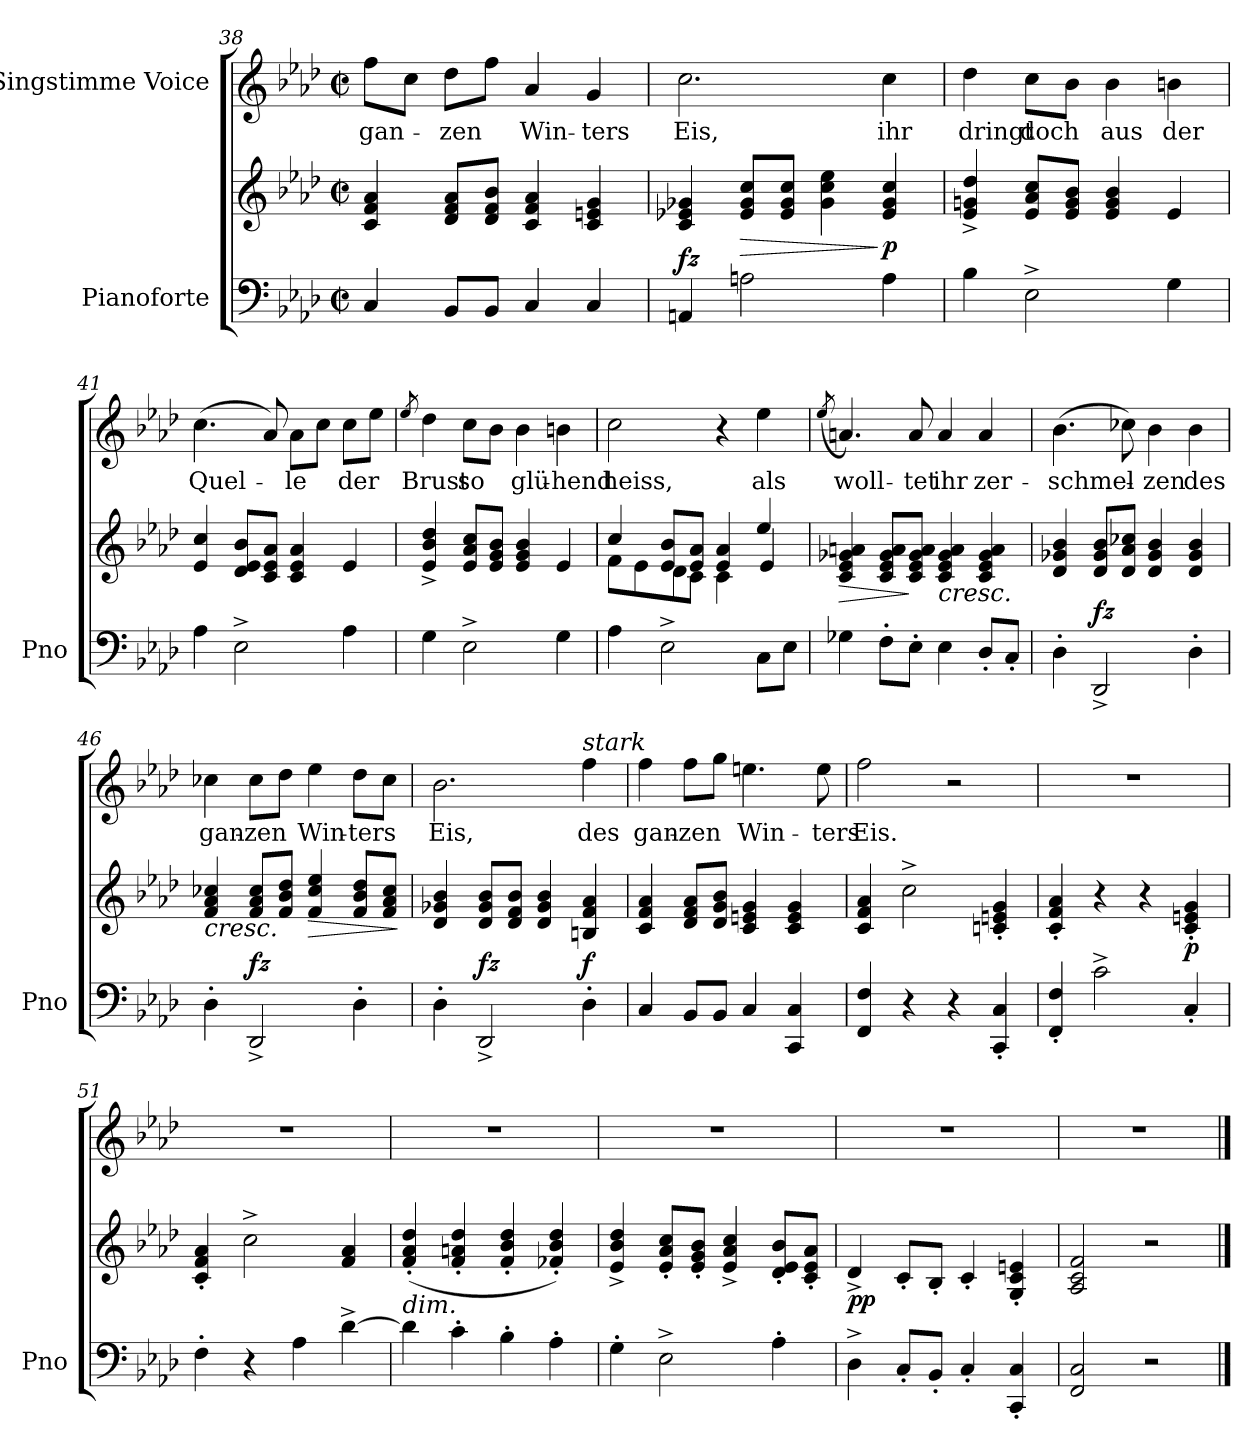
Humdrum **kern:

**kern	**kern	**dynam	**kern	**text
*part2	*part2	*part2	*part1	*part1
*staff3	*staff2	*staff2/3	*staff1	*staff1
*I"Pianoforte	*	*	*I"Singstimme Voice	*
*I'Pno	*	*	*	*
!!LO:LB:g=z
*clefF4	*clefG2	*	*clefG2	*
*k[b-e-a-d-]	*k[b-e-a-d-]	*	*k[b-e-a-d-]	*
*M2/2	*M2/2	*	*M2/2	*
*met(c|)	*met(c|)	*	*met(c|)	*
=38	=38	=38	=38	=38
!	!	!	!	!LO:LY:b
4C/	4c/ 4f/ 4a-/	.	8ff\L	gan-
.	.	.	8cc\J	.
!	!	!	!	!LO:LY:b
8BB-/L	8d-/ 8f/ 8a-/L	.	8dd-\L	-zen
8BB-/J	8d-/ 8f/ 8b-/J	.	8ff\J	.
!	!	!	!	!LO:LY:b
4C/	4c/ 4f/ 4a-/	.	4a-/	Win-
!	!	!	!	!LO:LY:b
4C/	4c/ 4en/ 4g/	.	4g/	-ters
=39	=39	=39	=39	=39
!	!	!LO:DY:a=2	!	!LO:LY:b
4AAn/	4c/ 4e-X/ 4g-X/	fz	2.cc\	Eis,
!	!	!LO:HP:b	!	!
2An\	8e-/ 8g-/ 8cc/L	>	.	.
.	8e-/ 8g-/ 8cc/J	.	.	.
.	4g-\ 4cc\ 4ee-\	.	.	.
!	!	!LO:DY:n=1:b	!	!LO:LY:b
4A\	4e-/ 4g-/ 4cc/	] p	4cc\	ihr
=40	=40	=40	=40	=40
!	!	!	!	!LO:LY:b
4B-\	4e-/^ 4gn/^ 4dd-/^	.	4dd-\	dringt
!	!	!	!	!LO:LY:b
2E-^\	8e-/ 8a-/ 8cc/L	.	8cc\L	doch
.	8e-/ 8g/ 8b-/J	.	8b-\J	.
!	!	!	!	!LO:LY:b
.	4e-/ 4g/ 4b-/	.	4b-\	aus
!	!	!	!	!LO:LY:b
4G\	4e-/	.	4bn\	der
=41	=41	=41	=41	=41
!	!	!	!	!LO:LY:b
4A-\	4e-/ 4cc/	.	(4.cc\	Quel-
2E-^\	8d-/ 8e-/ 8b-/L	.	.	.
.	8c/ 8e-/ 8a-/J	.	8a-/)	.
!	!	!	!	!LO:LY:b
.	4c/ 4e-/ 4a-/	.	8a-\L	-le
.	.	.	8cc\J	.
!	!	!	!	!LO:LY:b
4A-\	4e-/	.	8cc\L	der
.	.	.	8ee-\J	.
=42	=42	=42	=42	=42
.	.	.	8qee-/	.
!	!	!	!	!LO:LY:b
4G\	4e-/^ 4b-/^ 4dd-/^	.	4dd-\	Brust
!	!	!	!	!LO:LY:b
2E-^\	8e-/ 8a-/ 8cc/L	.	8cc\L	so
.	8e-/ 8g/ 8b-/J	.	8b-\J	.
!	!	!	!	!LO:LY:b
.	4e-/ 4g/ 4b-/	.	4b-\	glü-
!	!	!	!	!LO:LY:b
4G\	4e-/	.	4bn\	-hend
!!LO:LB:g=z
=43	=43	=43	=43	=43
*	*^	*	*	*
!	!	!	!	!	!LO:LY:b
4A-\	4cc/	8f\L	.	2cc\	heiss,
.	.	8e-\	.	.	.
2E-^\	8e-/ 8b-/L	8d-\	.	.	.
.	8e-/ 8a-/J	8c\J	.	.	.
.	4e-/ 4a-/	4c\	.	4r	.
!	!	!	!	!	!LO:LY:b
8C\L	4ee-/	4e-/	.	4ee-\	als
8E-\J	.	.	.	.	.
*	*v	*v	*	*	*
!!LO:PB:g=z
=44	=44	=44	=44	=44
.	.	.	(8qee-/	.
!	!	!LO:HP:b	!	!LO:LY:b
4G-X\	4c/ 4e-/ 4g-X/ 4an/	>	4.an/)	woll-
8F'\L	8c/ 8e-/ 8g-/ 8a/L	.	.	.
!	!	!	!	!LO:LY:b
8E-'\J	8c/ 8e-/ 8g-/ 8a/J	]	8a/	-tet
!	!LO:TX:b:i:t=cresc.	!	!	!
!	!	!	!	!LO:LY:b
4E-\	4c/ 4e-/ 4g-/ 4a/	.	4a/	ihr
!	!	!	!	!LO:LY:b
8D-'/L	4c/ 4e-/ 4g-/ 4a/	.	4a/	zer-
8C'/J	.	.	.	.
=45	=45	=45	=45	=45
!	!	!	!	!LO:LY:b
4D-'\	4d-/ 4g-X/ 4b-/	.	(4.b-\	-schmel-
!	!	!LO:DY:a=2	!	!
2DD-^/	8d-/ 8g-/ 8b-/L	fz	.	.
.	8d-/ 8a-/ 8cc-X/J	.	8cc-X\)	.
!	!	!	!	!LO:LY:b
.	4d-/ 4g-/ 4b-/	.	4b-\	-zen
!	!	!	!	!LO:LY:b
4D-'\	4d-/ 4g-/ 4b-/	.	4b-\	des
=46	=46	=46	=46	=46
!	!	!LO:HP:b	!	!LO:LY:b
4D-'\	4f/ 4a-/ 4cc-X/	<	4cc-X\	gan-
!	!	!LO:DY:a=2	!	!LO:LY:b
2DD-^/	8f/ 8a-/ 8cc-/L	fz	8cc-\L	-zen
.	8f/ 8b-/ 8dd-/J	.	8dd-\J	.
!	!	!LO:HP:n=1:b	!	!LO:LY:b
.	4f/ 4cc-/ 4ee-/	[ >	4ee-\	Win-
!	!	!	!	!LO:LY:b
4D-'\	8f/ 8b-/ 8dd-/L	.	8dd-\L	-ters
.	8f/ 8a-/ 8cc-/J	.	8cc-\J	.
.	.	]	.	.
=47	=47	=47	=47	=47
!	!	!	!	!LO:LY:b
4D-'\	4d-/ 4g-X/ 4b-/	.	2.b-\	Eis,
!	!	!LO:DY:a=2	!	!
2DD-^/	8d-/ 8g-/ 8b-/L	fz	.	.
.	8d-/ 8f/ 8b-/J	.	.	.
.	4d-/ 4g-/ 4b-/	.	.	.
!	!	!	!LO:TX:a:i:t=stark	!
!	!	!LO:DY:a=2	!	!LO:LY:b
4D-'\	4Bn/ 4f/ 4a-/	f	4ff\	des
=48	=48	=48	=48	=48
!	!	!	!	!LO:LY:b
4C/	4c/ 4f/ 4a-/	.	4ff\	gan-
!	!	!	!	!LO:LY:b
8BB-/L	8d-/ 8f/ 8a-/L	.	8ff\L	-zen
8BB-/J	8d-/ 8g/ 8b-/J	.	8gg\J	.
!	!	!	!	!LO:LY:b
4C/	4c/ 4en/ 4g/	.	4.een\	Win-
4CC/ 4C/	4c/ 4e/ 4g/	.	.	.
!	!	!	!	!LO:LY:b
.	.	.	8ee\	-ters
!!LO:LB:g=z
=49	=49	=49	=49	=49
!	!	!	!	!LO:LY:b
4FF/ 4F/	4c/ 4f/ 4a-/	.	2ff\	Eis.
4r	2cc^\	.	.	.
4r	.	.	2r	.
4CC/' 4C/'	4cn/' 4en/' 4g/'	.	.	.
=50	=50	=50	=50	=50
4FF/' 4F/'	4c/' 4f/' 4a-/'	.	1r	.
2c^\	4r	.	.	.
.	4r	.	.	.
!	!	!LO:DY:b	!	!
4C'/	4c/' 4en/' 4g/'	p	.	.
=51	=51	=51	=51	=51
4F'\	4c/' 4f/' 4a-/'	.	1r	.
4r	2cc^\	.	.	.
4A-\	.	.	.	.
[4d-^\	4f/ 4a-/	.	.	.
=52	=52	=52	=52	=52
!	!LO:TX:b:i:t=dim.	!	!	!
4d-\]	(4f/' 4a-/' 4dd-/'	.	1r	.
4c'\	4f/' 4an/' 4dd-/'	.	.	.
4B-'\	4f/' 4b-/' 4dd-/'	.	.	.
4A-'\	4f-X/' 4b-/' 4dd-/')	.	.	.
=53	=53	=53	=53	=53
4G'\	4e-/^ 4b-/^ 4dd-/^	.	1r	.
2E-^\	8e-/' 8a-/' 8cc/'L	.	.	.
.	8e-/' 8g/' 8b-/'J	.	.	.
.	4e-/^ 4a-/^ 4cc/^	.	.	.
4A-'\	8d-/' 8e-/' 8b-/'L	.	.	.
.	8c/' 8e-/' 8a-/'J	.	.	.
=54	=54	=54	=54	=54
!	!	!LO:DY:b	!	!
4D-^\	4d-^/	pp	1r	.
8C'/L	8c'/L	.	.	.
8BB-'/J	8B-'/J	.	.	.
4C'/	4c'/	.	.	.
4CC/' 4C/'	4G/' 4c/' 4en/'	.	.	.
=55	=55	=55	=55	=55
2FF/ 2C/	2A-/ 2c/ 2f/	.	1r	.
2r	2r	.	.	.
==	==	==	==	==
*-	*-	*-	*-	*-
